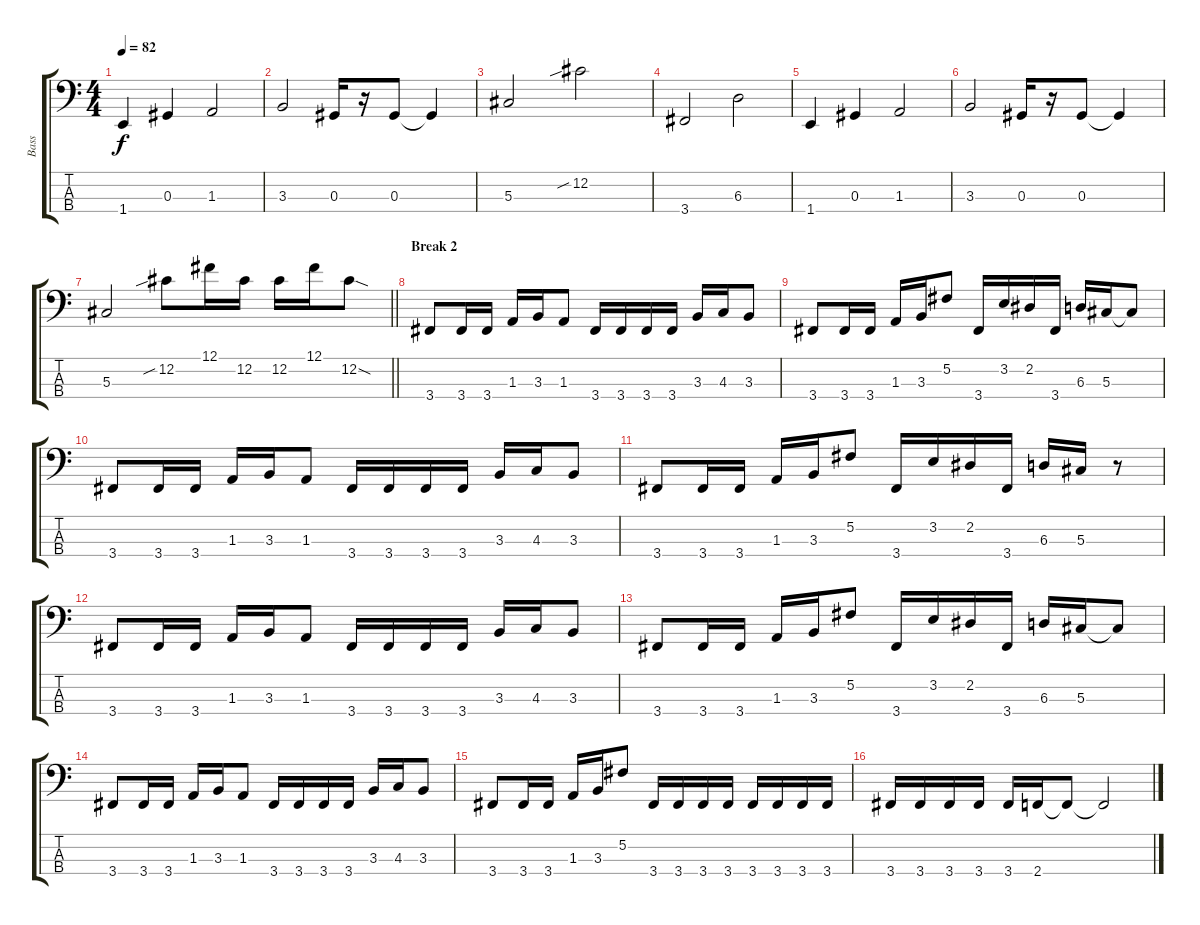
\track ("Bass" "Bass") {instrument electricbassfinger}
\staff {score tabs}
\tuning (Gb2 Db2 Ab1 Eb1) {hide}
\ts (4 4)
\tempo 82
\clef f4
\ks c
1.4.4{dy f} 0.3.4 1.3.2 |
3.3.2 0.3.16 r.16 0.3.8 0.3{t}.4 |
5.3.2 12.2{sib}.2 |
3.4.2 6.3.2 |
1.4.4 0.3.4 1.3.2 |
3.3.2 0.3.16 r.16 0.3.8 0.3{t}.4 |
\barLineRight lightlight
5.3.2 12.2{sib}.8 12.1.16 12.2.16 12.2.16 12.1.16 12.2{sod}.8 |
\section ("" "Break 2")
3.4.8 3.4.16 3.4.16 1.3.16 3.3.16 1.3.8 3.4.16 3.4.16 3.4.16 3.4.16 3.3.16 4.3.16 3.3.8 |
3.4.8 3.4.16 3.4.16 1.3.16 3.3.16 5.2.8 3.4.16 3.2.16 2.2.16 3.4.16 6.3.16 5.3.16 5.3{t}.8 |
3.4.8 3.4.16 3.4.16 1.3.16 3.3.16 1.3.8 3.4.16 3.4.16 3.4.16 3.4.16 3.3.16 4.3.16 3.3.8 |
3.4.8 3.4.16 3.4.16 1.3.16 3.3.16 5.2.8 3.4.16 3.2.16 2.2.16 3.4.16 6.3.16 5.3.16 r.8 |
3.4.8 3.4.16 3.4.16 1.3.16 3.3.16 1.3.8 3.4.16 3.4.16 3.4.16 3.4.16 3.3.16 4.3.16 3.3.8 |
3.4.8 3.4.16 3.4.16 1.3.16 3.3.16 5.2.8 3.4.16 3.2.16 2.2.16 3.4.16 6.3.16 5.3.16 5.3{t}.8 |
3.4.8 3.4.16 3.4.16 1.3.16 3.3.16 1.3.8 3.4.16 3.4.16 3.4.16 3.4.16 3.3.16 4.3.16 3.3.8 |
3.4.8 3.4.16 3.4.16 1.3.16 3.3.16 5.2.8 3.4.16 3.4.16 3.4.16 3.4.16 3.4.16 3.4.16 3.4.16 3.4.16 |
3.4.16 3.4.16 3.4.16 3.4.16 3.4.16 2.4.16 2.4{t}.8 2.4{t}.2
